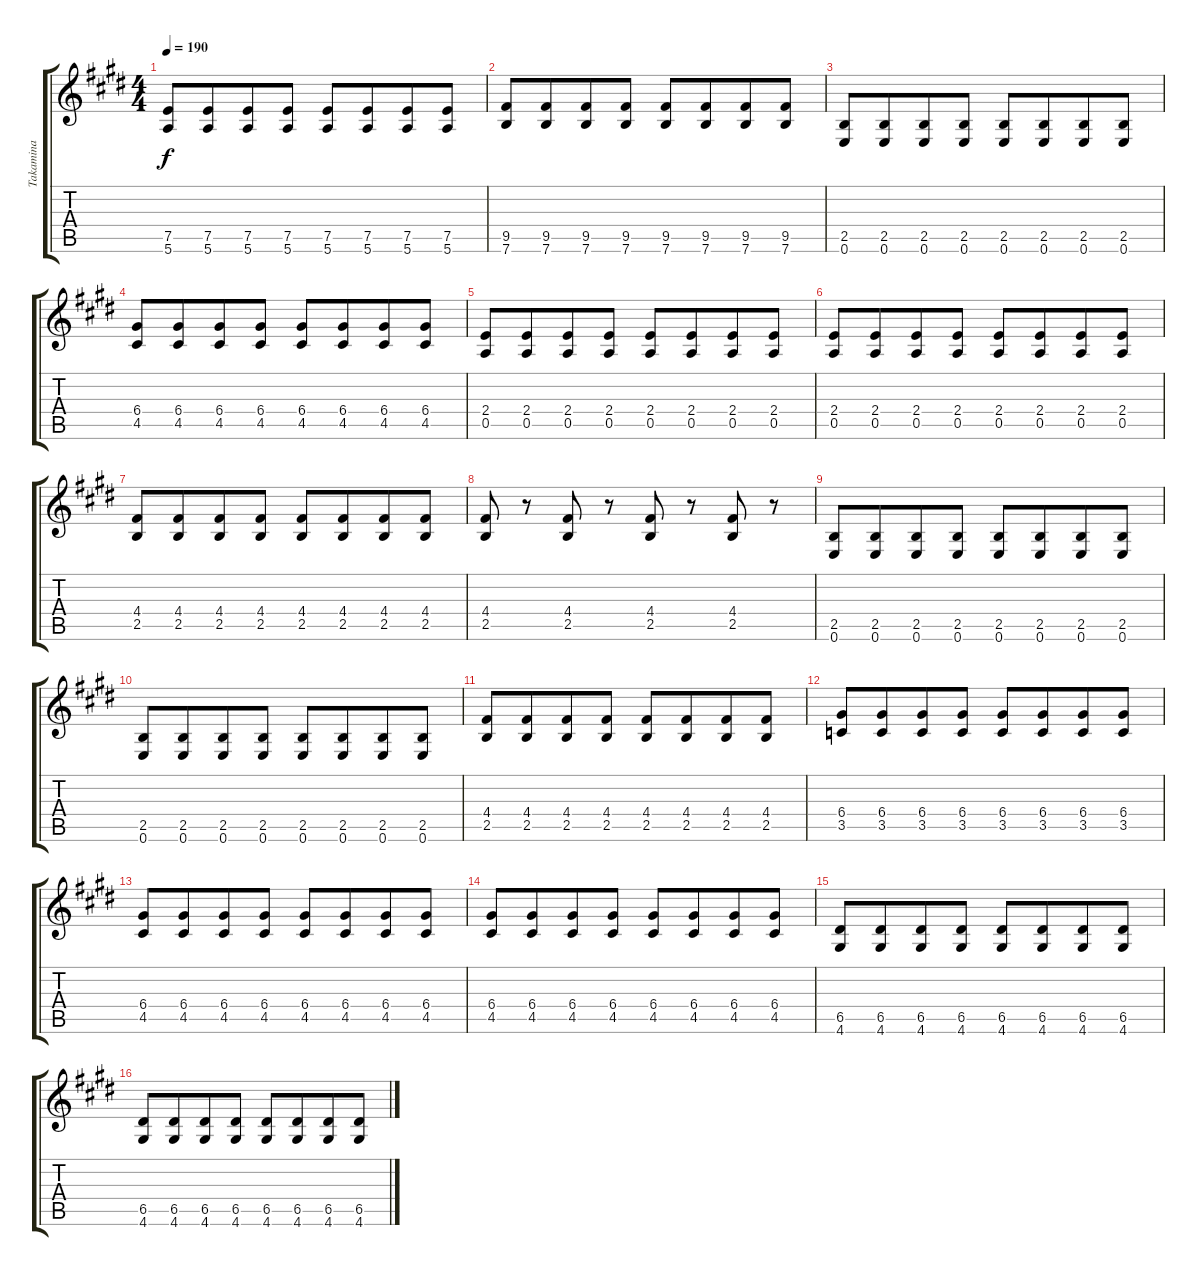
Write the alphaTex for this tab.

\track ("Takamina" "Takamina") {instrument distortionguitar}
\staff {score tabs}
\tuning (E4 B3 G3 D3 A2 E2) {hide}
\ts (4 4)
\tempo 190
\clef g2
\ks e
(7.5 5.6).8{dy f} (7.5 5.6).8{beam merge} (7.5 5.6).8 (7.5 5.6).8 (7.5 5.6).8 (7.5 5.6).8{beam merge} (7.5 5.6).8 (7.5 5.6).8 |
(9.5 7.6).8 (9.5 7.6).8{beam merge} (9.5 7.6).8 (9.5 7.6).8 (9.5 7.6).8 (9.5 7.6).8{beam merge} (9.5 7.6).8 (9.5 7.6).8 |
(2.5 0.6).8 (2.5 0.6).8{beam merge} (2.5 0.6).8 (2.5 0.6).8 (2.5 0.6).8 (2.5 0.6).8{beam merge} (2.5 0.6).8 (2.5 0.6).8 |
(6.4 4.5).8 (6.4 4.5).8{beam merge} (6.4 4.5).8 (6.4 4.5).8 (6.4 4.5).8 (6.4 4.5).8{beam merge} (6.4 4.5).8 (6.4 4.5).8 |
(2.4 0.5).8 (2.4 0.5).8{beam merge} (2.4 0.5).8 (2.4 0.5).8 (2.4 0.5).8{beam merge} (2.4 0.5).8{beam merge} (2.4 0.5).8 (2.4 0.5).8 |
(2.4 0.5).8 (2.4 0.5).8{beam merge} (2.4 0.5).8 (2.4 0.5).8 (2.4 0.5).8{beam merge} (2.4 0.5).8{beam merge} (2.4 0.5).8 (2.4 0.5).8 |
(4.4 2.5).8 (4.4 2.5).8{beam merge} (4.4 2.5).8 (4.4 2.5).8 (4.4 2.5).8 (4.4 2.5).8{beam merge} (4.4 2.5).8 (4.4 2.5).8 |
(4.4 2.5).8 r.8 (4.4 2.5).8 r.8 (4.4 2.5).8 r.8 (4.4 2.5).8 r.8 |
(2.5 0.6).8 (2.5 0.6).8{beam merge} (2.5 0.6).8 (2.5 0.6).8 (2.5 0.6).8 (2.5 0.6).8{beam merge} (2.5 0.6).8 (2.5 0.6).8 |
(2.5 0.6).8 (2.5 0.6).8{beam merge} (2.5 0.6).8 (2.5 0.6).8 (2.5 0.6).8 (2.5 0.6).8{beam merge} (2.5 0.6).8 (2.5 0.6).8 |
(4.4 2.5).8 (4.4 2.5).8{beam merge} (4.4 2.5).8 (4.4 2.5).8 (4.4 2.5).8 (4.4 2.5).8{beam merge} (4.4 2.5).8 (4.4 2.5).8 |
(6.4 3.5).8 (6.4 3.5).8{beam merge} (6.4 3.5).8 (6.4 3.5).8 (6.4 3.5).8 (6.4 3.5).8{beam merge} (6.4 3.5).8 (6.4 3.5).8 |
(6.4 4.5).8 (6.4 4.5).8{beam merge} (6.4 4.5).8 (6.4 4.5).8 (6.4 4.5).8 (6.4 4.5).8{beam merge} (6.4 4.5).8 (6.4 4.5).8 |
(6.4 4.5).8 (6.4 4.5).8{beam merge} (6.4 4.5).8 (6.4 4.5).8 (6.4 4.5).8 (6.4 4.5).8{beam merge} (6.4 4.5).8 (6.4 4.5).8 |
(6.5 4.6).8 (6.5 4.6).8{beam merge} (6.5 4.6).8 (6.5 4.6).8 (6.5 4.6).8 (6.5 4.6).8{beam merge} (6.5 4.6).8 (6.5 4.6).8 |
(6.5 4.6).8 (6.5 4.6).8{beam merge} (6.5 4.6).8 (6.5 4.6).8 (6.5 4.6).8 (6.5 4.6).8{beam merge} (6.5 4.6).8 (6.5 4.6).8
